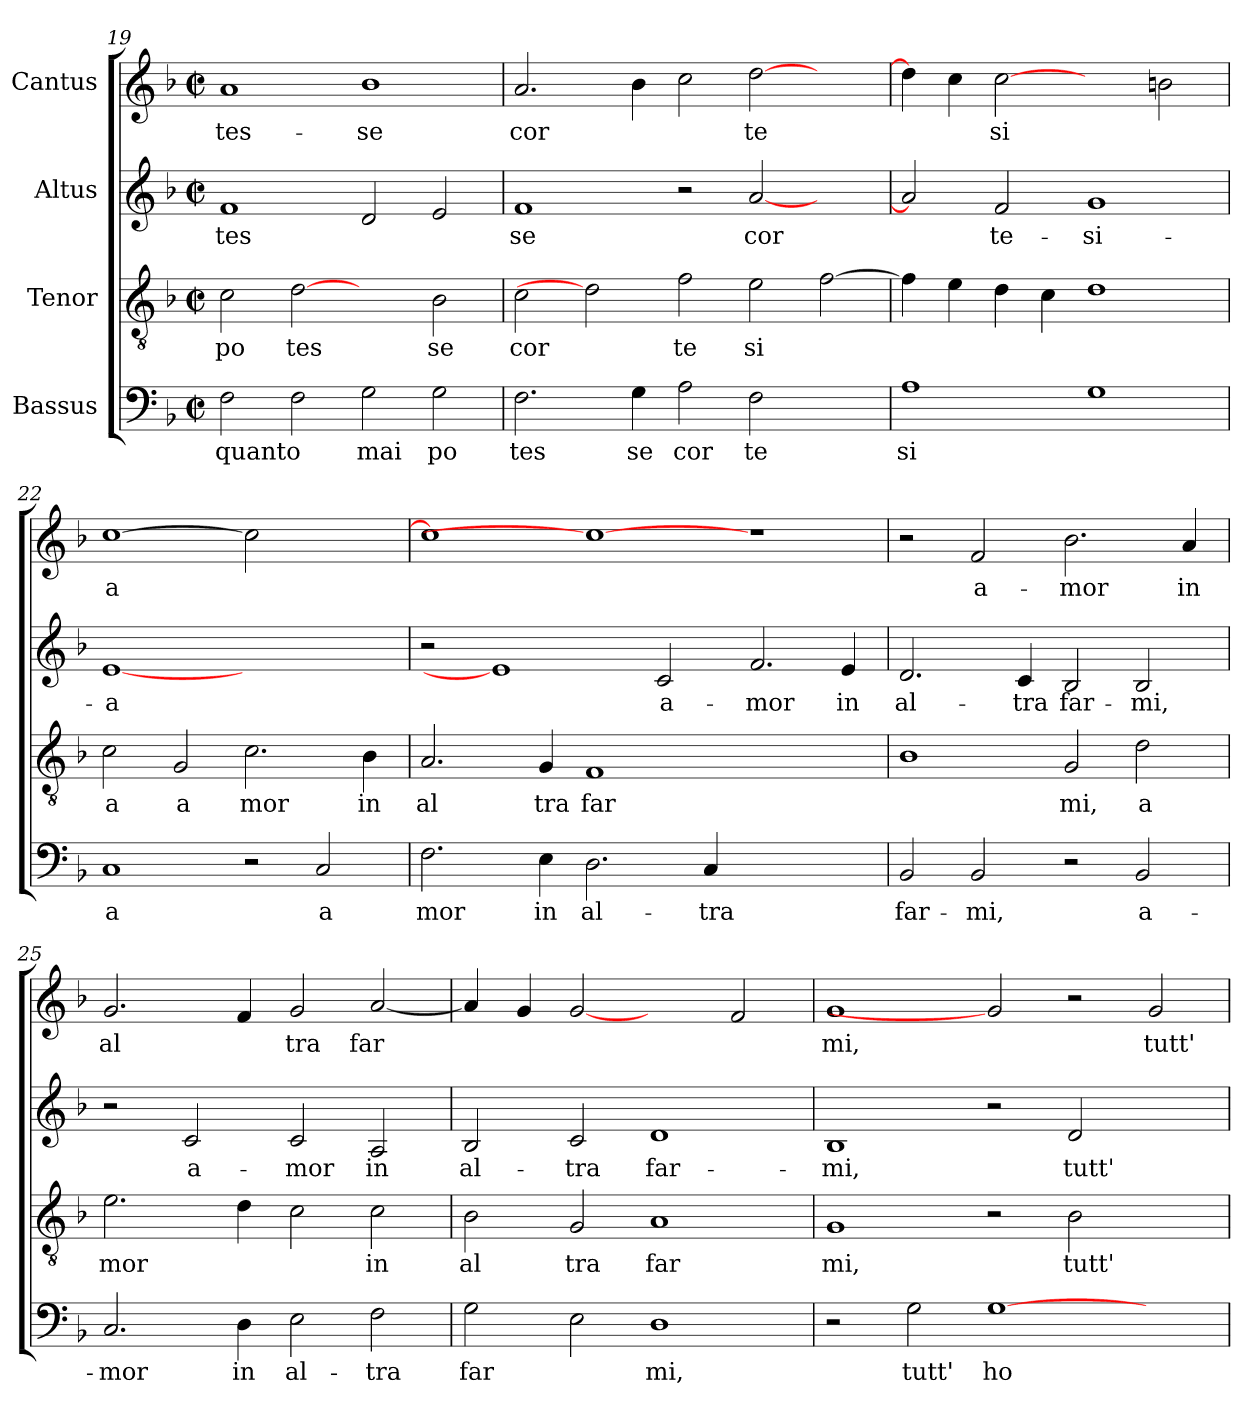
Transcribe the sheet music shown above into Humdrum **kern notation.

**kern	**text	**kern	**text	**kern	**text	**kern	**text
*part4	*part4	*part3	*part3	*part2	*part2	*part1	*part1
*staff4	*staff4	*staff3	*staff3	*staff2	*staff2	*staff1	*staff1
*I"Bassus	*	*I"Tenor	*	*I"Altus	*	*I"Cantus	*
*clefF4	*	*clefGv2	*	*clefG2	*	*clefG2	*
*k[b-]	*	*k[b-]	*	*k[b-]	*	*k[b-]	*
*F:	*	*F:	*	*F:	*	*F:	*
*M2/2	*	*M2/2	*	*M2/2	*	*M2/2	*
*met(c|)	*	*met(c|)	*	*met(c|)	*	*met(c|)	*
=19	=19	=19	=19	=19	=19	=19	=19
!	!LO:LY:b:cj	!	!LO:LY:b:cj	!	!LO:LY:b:cj	!	!LO:LY:b:cj
2F\	quanto	2c\	po	1f	-tes-	1a	-tes-
!	!LO:LY:b:cj	!	!LO:LY:b:cj	!	!	!	!
2F\	.	[2d	tes	.	.	.	.
!	!LO:LY:b:cj	!	!	!	!LO:LY:b:cj	!	!LO:LY:b:cj
2G\	mai	2ryy	.	2d/	--	1b-	-se
!	!LO:LY:b:cj	!	!LO:LY:b:cj	!	!LO:LY:b:cj	!	!
2G\	po	2B-\	se	2e/	--	.	.
=20	=20	=20	=20	=20	=20	=20	=20
!	!LO:LY:b:cj	!	!LO:LY:b:cj	!	!LO:LY:b:cj	!	!LO:LY:b:cj
2.F\	tes	2c\	cor	1f	-se	2.a/	cor-
.	.	2d]	.	.	.	.	.
!	!LO:LY:b:cj	!	!	!	!	!	!LO:LY:b:cj
4G\	se	.	.	.	.	4b-\	--
!	!LO:LY:b:cj	!	!LO:LY:b:cj	!	!	!	!LO:LY:b:cj
2A\	cor	2f\	te	2r	.	2cc\	--
!	!LO:LY:b:cj	!	!LO:LY:b:cj	!	!LO:LY:b:cj	!	!LO:LY:b:cj
2F\	te	2e\	si	[<2a/	cor-	[>2dd\	-te-
!	!	!	!LO:LY:b:cj	!	!	!	!
2ryy	.	[>2f\	.	2ryy	.	2ryy	.
=21	=21	=21	=21	=21	=21	=21	=21
!	!LO:LY:b:cj	!	!LO:LY:b:cj	!	!LO:LY:b:cj	!	!LO:LY:b:cj
1A	si	4f\]	.	2a/]	--	4dd\]	--
!	!	!	!LO:LY:b:cj	!	!	!	!LO:LY:b:cj
.	.	4e\	.	.	.	4cc\	--
!	!	!	!LO:LY:b:cj	!	!LO:LY:b:cj	!	!LO:LY:b:cj
.	.	4d\	.	2f/	-te-	[2cc	-si-
!	!	!	!LO:LY:b:cj	!	!	!	!
.	.	4c\	.	.	.	.	.
!	!LO:LY:b:cj	!	!LO:LY:b:cj	!	!LO:LY:b:cj	!	!
1G	.	1d	.	1g	-si-	2ryy	.
!	!	!	!	!	!	!	!LO:LY:b:cj
.	.	.	.	.	.	2b\	--
=22	=22	=22	=22	=22	=22	=22	=22
!	!LO:LY:b:cj	!	!LO:LY:b:cj	!	!LO:LY:b:cj	!	!LO:LY:b:cj
1C	a	2c\	a	[1e	-a	[<1cc	-a
!	!	!	!LO:LY:b:cj	!	!	!	!
.	.	2G/	a	.	.	.	.
!	!	!	!LO:LY:b:cj	!	!	!	!
2r	.	2.c\	mor	1ryy	.	2cc]	.
!	!LO:LY:b:cj	!	!	!	!	!	!
2C/	a	.	.	.	.	2ryy	.
!	!	!	!LO:LY:b:cj	!	!	!	!
.	.	4B-\	in	.	.	.	.
!!LO:LB:g=z
=23	=23	=23	=23	=23	=23	=23	=23
!	!LO:LY:b:cj	!	!LO:LY:b:cj	!	!	!	!LO:LY:b:cj
2.F\	mor	2.A/	al	2r	.	1cc]	.
.	.	.	.	1e]	.	.	.
!	!LO:LY:b:cj	!	!LO:LY:b:cj	!	!	!	!
4E\	in	4G/	tra	.	.	.	.
!	!LO:LY:b:cj	!	!LO:LY:b:cj	!	!	!	!
2.D\	al-	1F	far	.	.	1cc_	.
!	!	!	!	!	!LO:LY:b:cj	!	!
.	.	.	.	2c/	a-	.	.
!	!LO:LY:b:cj	!	!	!	!	!	!
4C/	-tra	.	.	.	.	.	.
!	!	!	!	!	!LO:LY:b:cj	!	!
1ryy	.	1ryy	.	2.f/	-mor	1r	.
!	!	!	!	!	!LO:LY:b:cj	!	!
.	.	.	.	4e/	in	.	.
=24	=24	=24	=24	=24	=24	=24	=24
!	!LO:LY:b:cj	!	!LO:LY:b:cj	!	!LO:LY:b:cj	!	!
2BB-/	far-	1B-	.	2.d/	al-	2r	.
!	!LO:LY:b:cj	!	!	!	!	!	!LO:LY:b:cj
2BB-/	-mi,	.	.	.	.	2f/	a-
!	!	!	!	!	!LO:LY:b:cj	!	!
.	.	.	.	4c/	-tra	.	.
!	!	!	!LO:LY:b:cj	!	!LO:LY:b:cj	!	!LO:LY:b:cj
2r	.	2G/	mi,	2B-/	far-	2.b-\	-mor
!	!LO:LY:b:cj	!	!LO:LY:b:cj	!	!LO:LY:b:cj	!	!
2BB-/	a-	2d\	a	2B-/	-mi,	.	.
!	!	!	!	!	!	!	!LO:LY:b:cj
.	.	.	.	.	.	4a/	in
=25	=25	=25	=25	=25	=25	=25	=25
!	!LO:LY:b:cj	!	!LO:LY:b:cj	!	!	!	!LO:LY:b:cj
2.C/	-mor	2.e\	mor	2r	.	2.g/	al-
!	!	!	!	!	!LO:LY:b:cj	!	!
.	.	.	.	2c/	a-	.	.
!	!LO:LY:b:cj	!	!LO:LY:b:cj	!	!	!	!LO:LY:b:cj
4D\	in	4d\	.	.	.	4f/	--
!	!LO:LY:b:cj	!	!LO:LY:b:cj	!	!LO:LY:b:cj	!	!LO:LY:b:cj
2E\	al-	2c\	.	2c/	-mor	2g/	-tra
!	!LO:LY:b:cj	!	!LO:LY:b:cj	!	!LO:LY:b:cj	!	!LO:LY:b:cj
2F\	-tra	2c\	in	2A/	in	[<2a/	far-
=26	=26	=26	=26	=26	=26	=26	=26
!	!LO:LY:b:cj	!	!LO:LY:b:cj	!	!LO:LY:b:cj	!	!LO:LY:b:cj
2G\	far-	2B-\	al	2B-/	al-	4a/]	--
!	!	!	!	!	!	!	!LO:LY:b:cj
.	.	.	.	.	.	4g/	--
!	!LO:LY:b:cj	!	!LO:LY:b:cj	!	!LO:LY:b:cj	!	!LO:LY:b:cj
2E\	--	2G/	tra	2c/	-tra	[2g	--
!	!LO:LY:b:cj	!	!LO:LY:b:cj	!	!LO:LY:b:cj	!	!
1D	-mi,	1A	far	1d	far-	2ryy	.
!	!	!	!	!	!	!	!LO:LY:b:cj
.	.	.	.	.	.	2f/	--
=27	=27	=27	=27	=27	=27	=27	=27
!	!	!	!LO:LY:b:cj	!	!LO:LY:b:cj	!	!LO:LY:b:cj
2r	.	1G	mi,	1B-	-mi,	1g	-mi,
!	!LO:LY:b:cj	!	!	!	!	!	!
2G\	tutt'	.	.	.	.	.	.
!	!LO:LY:b:cj	!	!	!	!	!	!
[>1G	ho	2r	.	2r	.	2g]	.
!	!	!	!LO:LY:b:cj	!	!LO:LY:b:cj	!	!
.	.	2B-\	tutt'	2d/	tutt'	2r	.
!	!	!	!	!	!	!	!LO:LY:b:cj
2ryy	.	2ryy	.	2ryy	.	2g/	tutt'
=	=	=	=	=	=	=	=
*-	*-	*-	*-	*-	*-	*-	*-
